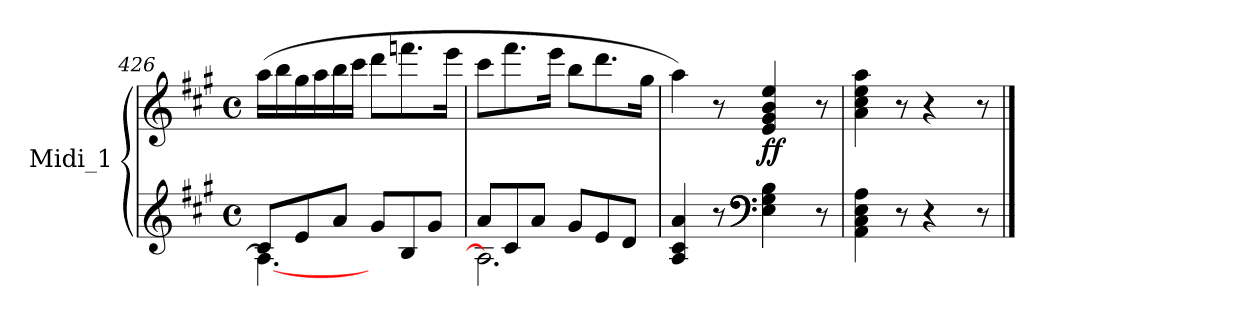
**kern	**kern	**dynam
*part1	*part1	*part1
*staff2	*staff1	*staff1/2
*I"Midi_1	*	*
*clefG2	*clefG2	*
*k[f#c#g#]	*k[f#c#g#]	*
*A:	*A:	*
*M4/4	*M4/4	*
*met(c)	*met(c)	*
=426	=426	=426
*^	*	*
8c#/L	4.A\_	(>16aa\LL	.
.	.	16bb\	.
8e/	.	16gg#\	.
.	.	16aa\	.
8a/J	.	16bb\	.
.	.	16ccc#\JJ	.
8g#/L	8ryy	8ddd\L	.
8B/	4ryy	8.fffn\	.
8g#/J	.	.	.
.	.	16eee\Jk	.
=427	=427	=427	=427
8a/L	2.A\]	8ccc#\L	.
8c#/	.	8.fff#i\	.
8a/J	.	.	.
.	.	16eee\Jk	.
8g#/L	.	8bb\L	.
8e/	.	8.ddd\	.
8d/J	.	.	.
.	.	16gg#\Jk	.
!!LO:LB:g=z
=428	=428	=428	=428
4A/ 4c#/ 4a/	4ryy	4aa\)	.
8r	8ryy	8r	.
*clefF4	*	*	*
!	!	!	!LO:DY:b
4E\ 4G#\ 4B\	8ryy	4e/ 4g#/ 4b/ 4ee/	ff
.	4ryy	.	.
8r	.	8r	.
=429	=429	=429	=429
4AA\ 4C#\ 4E\ 4A\	2ryy	4a\ 4cc#\ 4ee\ 4aa\	.
8r	.	8r	.
4r	.	4r	.
.	4ryy	.	.
8r	.	8r	.
*v	*v	*	*
==	==	==
*-	*-	*-
